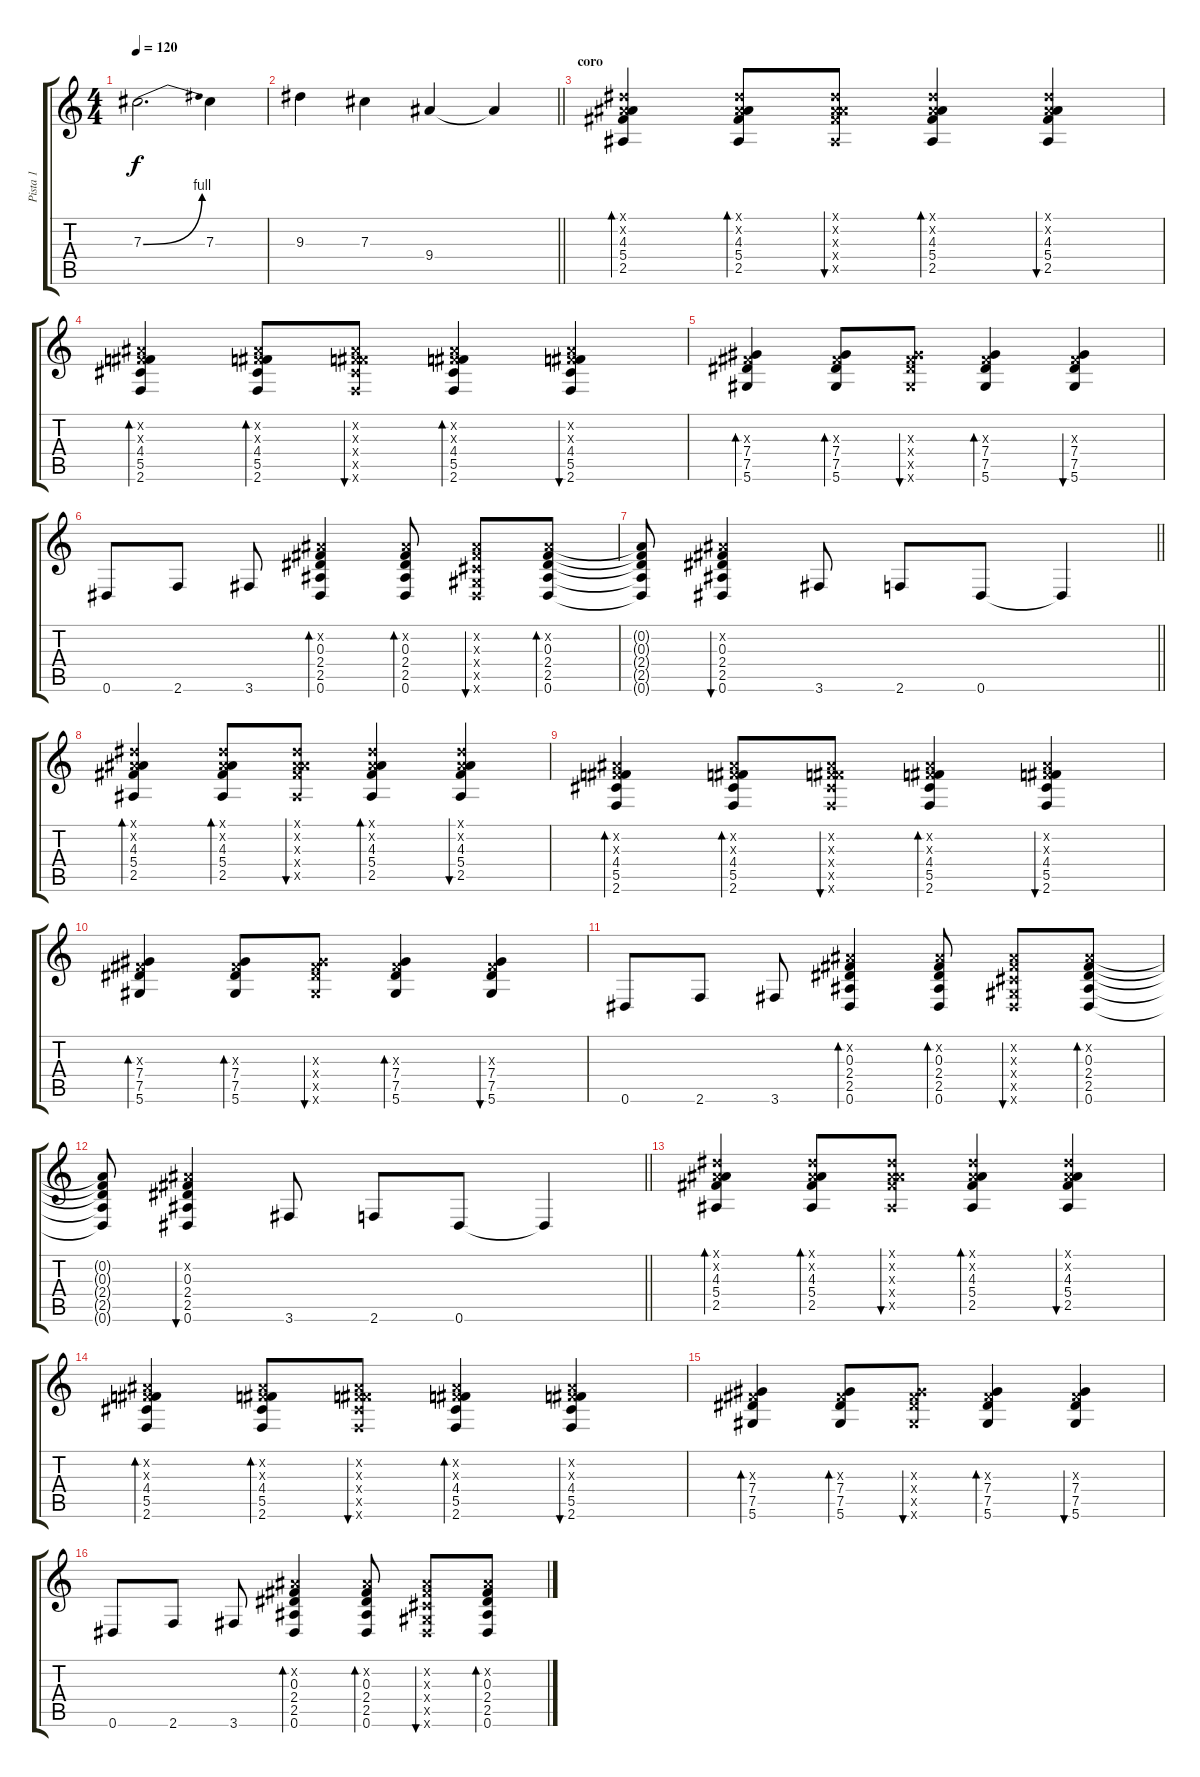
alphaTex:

\track ("Pista 1" "Pista 1") {instrument electricguitarclean}
\staff {score tabs}
\tuning (Eb4 Bb3 Gb3 Db3 Ab2 Eb2) {hide}
\ts (4 4)
\tempo 120
\clef g2
\ks c
7.3{be (bend 0 0 60 4)}.2{d dy f} 7.3.4 |
\barLineRight lightlight
9.3.4 7.3.4 9.4.4 9.4{t}.4 |
\section ("" "coro")
(0.1{x} 0.2{x} 4.3 5.4 2.5).4{bd 60} (0.1{x} 0.2{x} 4.3 5.4 2.5).8{bd 60} (0.1{x} 0.2{x} 4.3{x} 5.4{x} 2.5{x}).8{bu 60} (0.1{x} 0.2{x} 4.3 5.4 2.5).4{bd 60} (0.1{x} 0.2{x} 4.3 5.4 2.5).4{bu 60} |
(0.2{x} 0.3{x} 4.4 5.5 2.6).4{bd 60} (0.2{x} 0.3{x} 4.4 5.5 2.6).8{bd 60} (0.2{x} 0.3{x} 4.4{x} 5.5{x} 2.6{x}).8{bu 60} (0.2{x} 0.3{x} 4.4 5.5 2.6).4{bd 60} (0.2{x} 0.3{x} 4.4 5.5 2.6).4{bu 60} |
(0.3{x} 7.4 7.5 5.6).4{bd 60} (0.3{x} 7.4 7.5 5.6).8{bd 60} (0.3{x} 7.4{x} 7.5{x} 5.6{x}).8{bu 60} (0.3{x} 7.4 7.5 5.6).4{bd 60} (0.3{x} 7.4 7.5 5.6).4{bu 60} |
0.6.8 2.6.8 3.6.8 (0.2{x} 0.3 2.4 2.5 0.6).4{bd 60} (0.2{x} 0.3 2.4 2.5 0.6).8{bd 60} (0.2{x} 0.3{x} 0.4{x} 0.5{x} 0.6{x}).8{bu 60} (0.2{x} 0.3 2.4 2.5 0.6).8{bd 60} |
\barLineRight lightlight
(0.2{t} 0.3{t} 2.4{t} 2.5{t} 0.6{t}).8 (0.2{x} 0.3 2.4 2.5 0.6).4{bu 60} 3.6.8 2.6.8 0.6.8 0.6{t}.4 |
(0.1{x} 0.2{x} 4.3 5.4 2.5).4{bd 60} (0.1{x} 0.2{x} 4.3 5.4 2.5).8{bd 60} (0.1{x} 0.2{x} 4.3{x} 5.4{x} 2.5{x}).8{bu 60} (0.1{x} 0.2{x} 4.3 5.4 2.5).4{bd 60} (0.1{x} 0.2{x} 4.3 5.4 2.5).4{bu 60} |
(0.2{x} 0.3{x} 4.4 5.5 2.6).4{bd 60} (0.2{x} 0.3{x} 4.4 5.5 2.6).8{bd 60} (0.2{x} 0.3{x} 4.4{x} 5.5{x} 2.6{x}).8{bu 60} (0.2{x} 0.3{x} 4.4 5.5 2.6).4{bd 60} (0.2{x} 0.3{x} 4.4 5.5 2.6).4{bu 60} |
(0.3{x} 7.4 7.5 5.6).4{bd 60} (0.3{x} 7.4 7.5 5.6).8{bd 60} (0.3{x} 7.4{x} 7.5{x} 5.6{x}).8{bu 60} (0.3{x} 7.4 7.5 5.6).4{bd 60} (0.3{x} 7.4 7.5 5.6).4{bu 60} |
0.6.8 2.6.8 3.6.8 (0.2{x} 0.3 2.4 2.5 0.6).4{bd 60} (0.2{x} 0.3 2.4 2.5 0.6).8{bd 60} (0.2{x} 0.3{x} 0.4{x} 0.5{x} 0.6{x}).8{bu 60} (0.2{x} 0.3 2.4 2.5 0.6).8{bd 60} |
\barLineRight lightlight
(0.2{t} 0.3{t} 2.4{t} 2.5{t} 0.6{t}).8 (0.2{x} 0.3 2.4 2.5 0.6).4{bu 60} 3.6.8 2.6.8 0.6.8 0.6{t}.4 |
(0.1{x} 0.2{x} 4.3 5.4 2.5).4{bd 60} (0.1{x} 0.2{x} 4.3 5.4 2.5).8{bd 60} (0.1{x} 0.2{x} 4.3{x} 5.4{x} 2.5{x}).8{bu 60} (0.1{x} 0.2{x} 4.3 5.4 2.5).4{bd 60} (0.1{x} 0.2{x} 4.3 5.4 2.5).4{bu 60} |
(0.2{x} 0.3{x} 4.4 5.5 2.6).4{bd 60} (0.2{x} 0.3{x} 4.4 5.5 2.6).8{bd 60} (0.2{x} 0.3{x} 4.4{x} 5.5{x} 2.6{x}).8{bu 60} (0.2{x} 0.3{x} 4.4 5.5 2.6).4{bd 60} (0.2{x} 0.3{x} 4.4 5.5 2.6).4{bu 60} |
(0.3{x} 7.4 7.5 5.6).4{bd 60} (0.3{x} 7.4 7.5 5.6).8{bd 60} (0.3{x} 7.4{x} 7.5{x} 5.6{x}).8{bu 60} (0.3{x} 7.4 7.5 5.6).4{bd 60} (0.3{x} 7.4 7.5 5.6).4{bu 60} |
0.6.8 2.6.8 3.6.8 (0.2{x} 0.3 2.4 2.5 0.6).4{bd 60} (0.2{x} 0.3 2.4 2.5 0.6).8{bd 60} (0.2{x} 0.3{x} 0.4{x} 0.5{x} 0.6{x}).8{bu 60} (0.2{x} 0.3 2.4 2.5 0.6).8{bd 60}
